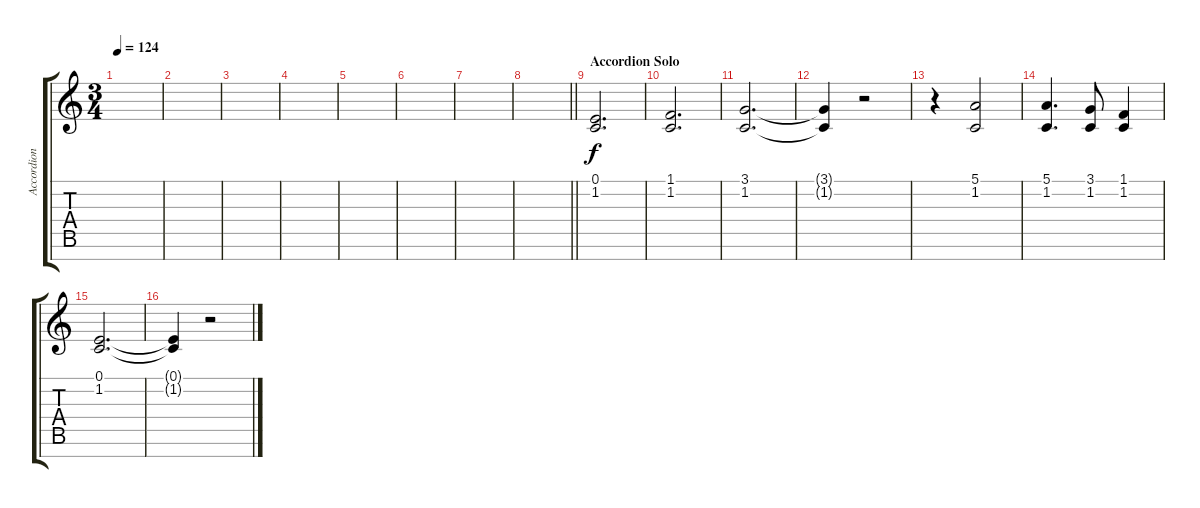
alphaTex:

\track ("Accordion" "Accordion") {instrument accordion}
\staff {score tabs}
\tuning (E4 B3 G3 D3 A2 E2 B1) {hide}
\ts (3 4)
\tempo 124
\clef g2
\ks c
|
|
|
|
|
|
|
\barLineRight lightlight
|
\section ("" "Accordion Solo")
(0.1 1.2).2{d} |
(1.1 1.2).2{d} |
(3.1 1.2).2{d} |
(3.1{t} 1.2{t}).4 r.2 |
r.4 (5.1 1.2).2 |
(5.1 1.2).4{d} (3.1 1.2).8 (1.1 1.2).4 |
(0.1 1.2).2{d} |
(0.1{t} 1.2{t}).4 r.2
